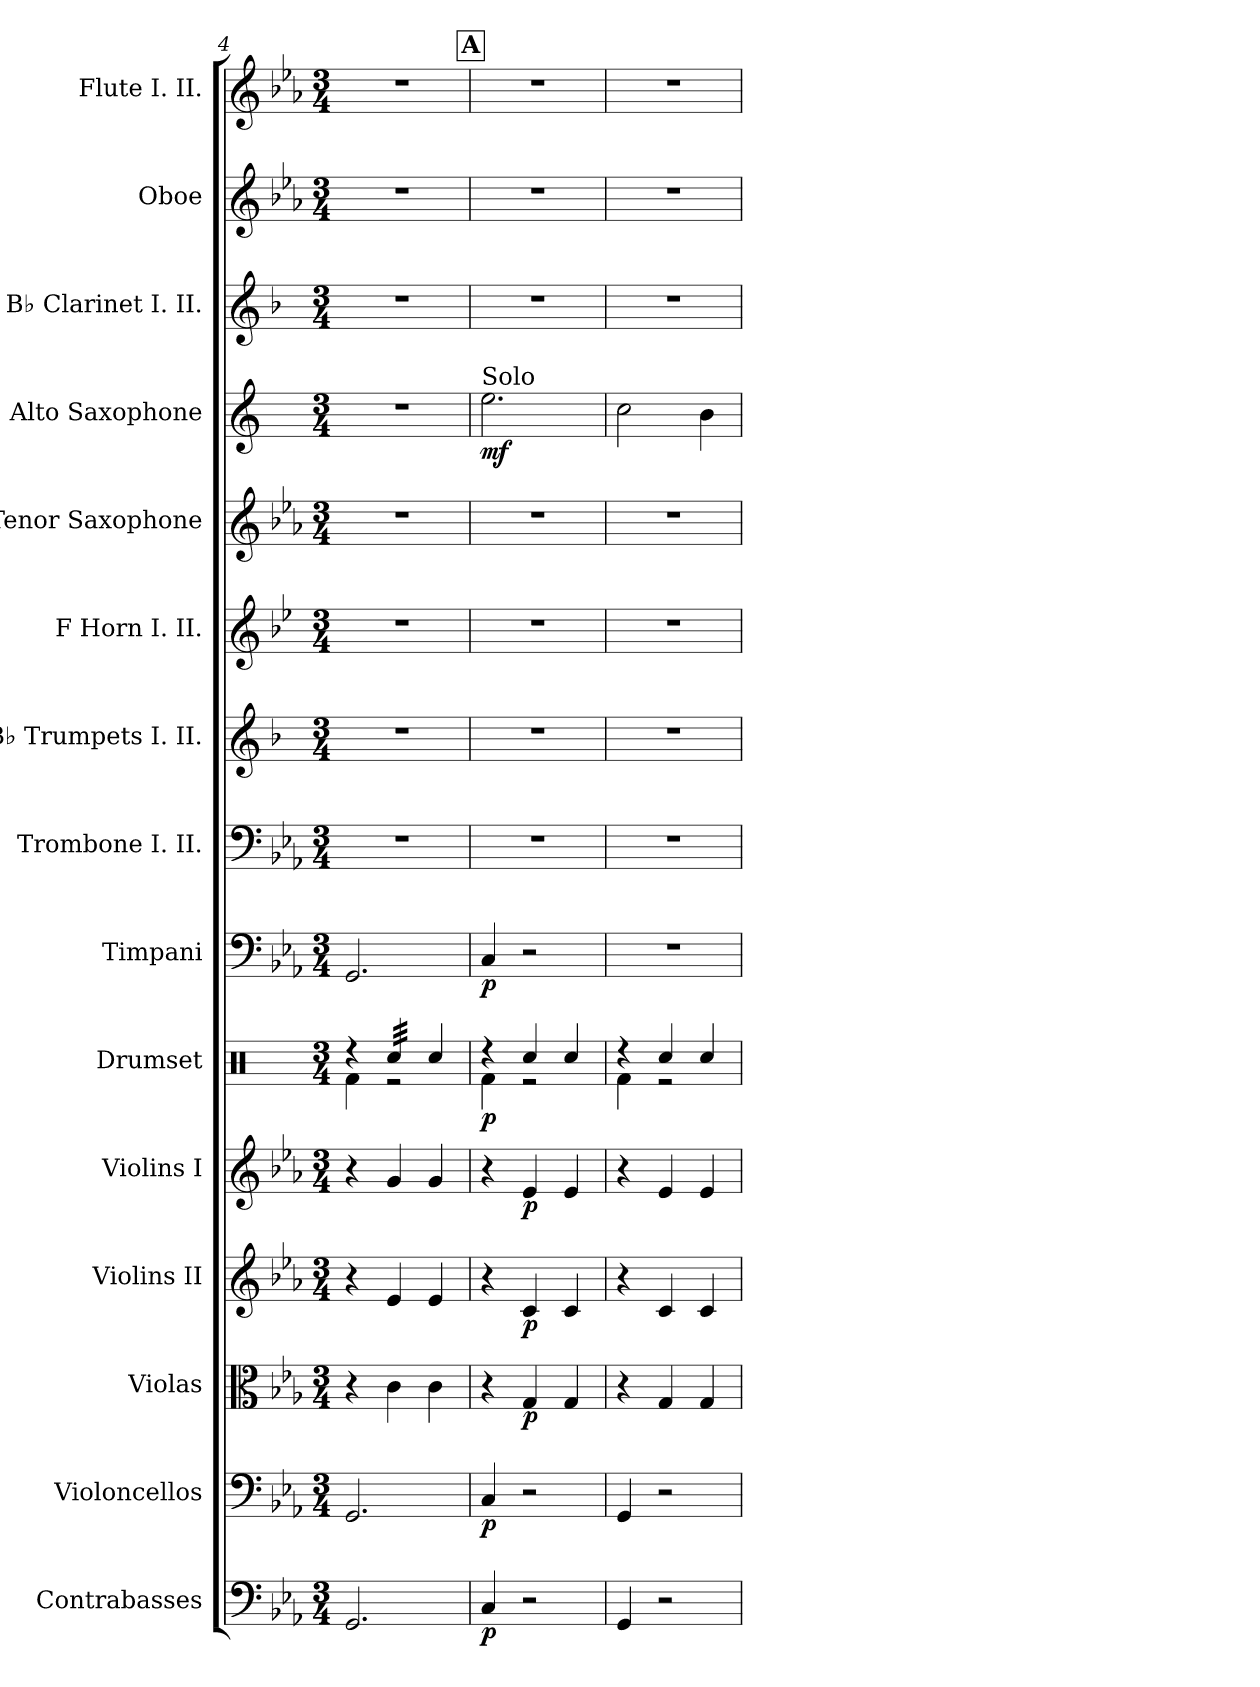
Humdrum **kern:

**kern	**dynam	**kern	**dynam	**kern	**dynam	**kern	**dynam	**kern	**dynam	**kern	**dynam	**kern	**dynam	**kern	**kern	**kern	**kern	**kern	**dynam	**kern	**kern	**kern
*part15	*part15	*part14	*part14	*part13	*part13	*part12	*part12	*part11	*part11	*part10	*part10	*part9	*part9	*part8	*part7	*part6	*part5	*part4	*part4	*part3	*part2	*part1
*staff15	*staff15	*staff14	*staff14	*staff13	*staff13	*staff12	*staff12	*staff11	*staff11	*staff10	*staff10	*staff9	*staff9	*staff8	*staff7	*staff6	*staff5	*staff4	*staff4	*staff3	*staff2	*staff1
*I"Contrabasses	*	*I"Violoncellos	*	*I"Violas	*	*I"Violins II	*	*I"Violins I	*	*I"Drumset	*	*I"Timpani	*	*I"Trombone I. II.	*I"B♭ Trumpets I. II.	*I"F Horn I. II.	*I"Tenor Saxophone	*I"Alto Saxophone	*	*I"B♭ Clarinet  I. II.	*I"Oboe	*I"Flute I. II.
*I'Cb.	*	*I'Vc.	*	*I'Vla.	*	*I'Vln. II	*	*I'Vln. I	*	*I'Drs.	*	*I'Timp.	*	*I'Tbn. I. II.	*I'B♭ Tpt. I. II.	*I'F Hn. I. II.	*I'T. Sax.	*I'A. Sax.	*	*I'B♭ Cl. I. II.	*I'Ob.	*I'Fl. I. II.
*clefF4	*	*clefF4	*	*clefC3	*	*clefG2	*	*clefG2	*	*clefX	*	*clefF4	*	*clefF4	*clefG2	*clefG2	*clefG2	*clefG2	*	*clefG2	*clefG2	*clefG2
*ITrd7c12	*	*	*	*	*	*	*	*	*	*	*	*	*	*	*ITrd1c2	*ITrd4c7	*ITrd8c14	*ITrd5c9	*	*ITrd1c2	*	*
*k[b-e-a-]	*	*k[b-e-a-]	*	*k[b-e-a-]	*	*k[b-e-a-]	*	*k[b-e-a-]	*	*k[]	*	*k[b-e-a-]	*	*k[b-e-a-]	*k[b-e-a-]	*k[b-e-a-]	*k[b-e-a-]	*k[b-e-a-]	*	*k[b-e-a-]	*k[b-e-a-]	*k[b-e-a-]
*M3/4	*	*M3/4	*	*M3/4	*	*M3/4	*	*M3/4	*	*M3/4	*	*M3/4	*	*M3/4	*M3/4	*M3/4	*M3/4	*M3/4	*	*M3/4	*M3/4	*M3/4
=4	=4	=4	=4	=4	=4	=4	=4	=4	=4	=4	=4	=4	=4	=4	=4	=4	=4	=4	=4	=4	=4	=4
*	*	*	*	*	*	*	*	*	*	*^	*	*	*	*	*	*	*	*	*	*	*	*
2.GGG/	.	2.GG/	.	4r	.	4r	.	4r	.	4r	4Rf\	.	2.GG/	.	2.r	2.r	2.r	2.r	2.r	.	2.r	2.r	2.r
*	*	*	*	*	*	*	*	*	*	*tremolo	*	*	*	*	*	*	*	*	*	*	*	*	*
.	.	.	.	4c\	.	4e-/	.	4g/	.	32Rcc/LLL	2r	.	.	.	.	.	.	.	.	.	.	.	.
.	.	.	.	.	.	.	.	.	.	32Rcc/	.	.	.	.	.	.	.	.	.	.	.	.	.
.	.	.	.	.	.	.	.	.	.	32Rcc/	.	.	.	.	.	.	.	.	.	.	.	.	.
.	.	.	.	.	.	.	.	.	.	32Rcc/	.	.	.	.	.	.	.	.	.	.	.	.	.
.	.	.	.	.	.	.	.	.	.	32Rcc/	.	.	.	.	.	.	.	.	.	.	.	.	.
.	.	.	.	.	.	.	.	.	.	32Rcc/	.	.	.	.	.	.	.	.	.	.	.	.	.
.	.	.	.	.	.	.	.	.	.	32Rcc/	.	.	.	.	.	.	.	.	.	.	.	.	.
.	.	.	.	.	.	.	.	.	.	32Rcc/JJJ	.	.	.	.	.	.	.	.	.	.	.	.	.
*	*	*	*	*	*	*	*	*	*	*Xtremolo	*	*	*	*	*	*	*	*	*	*	*	*	*
.	.	.	.	4c\	.	4e-/	.	4g/	.	4Rcc/	.	.	.	.	.	.	.	.	.	.	.	.	.
!!LO:REH:place=s1:a:B:fs=14:t=A
=5	=5	=5	=5	=5	=5	=5	=5	=5	=5	=5	=5	=5	=5	=5	=5	=5	=5	=5	=5	=5	=5	=5	=5
!	!	!	!	!	!	!	!	!	!	!	!	!	!	!	!	!	!	!	!LO:TX:a:t=Solo	!	!	!	!
!	!LO:DY:b	!	!LO:DY:b	!	!	!	!	!	!	!	!	!LO:DY:b	!	!LO:DY:b	!	!	!	!	!	!LO:DY:b	!	!	!
4CC/	p	4C/	p	4r	.	4r	.	4r	.	4r	4Rf\	p	4C/	p	2.r	2.r	2.r	2.r	2.g\	mf	2.r	2.r	2.r
!	!	!	!	!	!LO:DY:b	!	!LO:DY:b	!	!LO:DY:b	!	!	!	!	!	!	!	!	!	!	!	!	!	!
2r	.	2r	.	4G/	p	4c/	p	4e-/	p	4Rcc/	2r	.	2r	.	.	.	.	.	.	.	.	.	.
.	.	.	.	4G/	.	4c/	.	4e-/	.	4Rcc/	.	.	.	.	.	.	.	.	.	.	.	.	.
=6	=6	=6	=6	=6	=6	=6	=6	=6	=6	=6	=6	=6	=6	=6	=6	=6	=6	=6	=6	=6	=6	=6	=6
4GGG/	.	4GG/	.	4r	.	4r	.	4r	.	4r	4Rf\	.	2.r	.	2.r	2.r	2.r	2.r	2e-\	.	2.r	2.r	2.r
2r	.	2r	.	4G/	.	4c/	.	4e-/	.	4Rcc/	2r	.	.	.	.	.	.	.	.	.	.	.	.
.	.	.	.	4G/	.	4c/	.	4e-/	.	4Rcc/	.	.	.	.	.	.	.	.	4d\	.	.	.	.
*	*	*	*	*	*	*	*	*	*	*v	*v	*	*	*	*	*	*	*	*	*	*	*	*
=	=	=	=	=	=	=	=	=	=	=	=	=	=	=	=	=	=	=	=	=	=	=
*-	*-	*-	*-	*-	*-	*-	*-	*-	*-	*-	*-	*-	*-	*-	*-	*-	*-	*-	*-	*-	*-	*-
